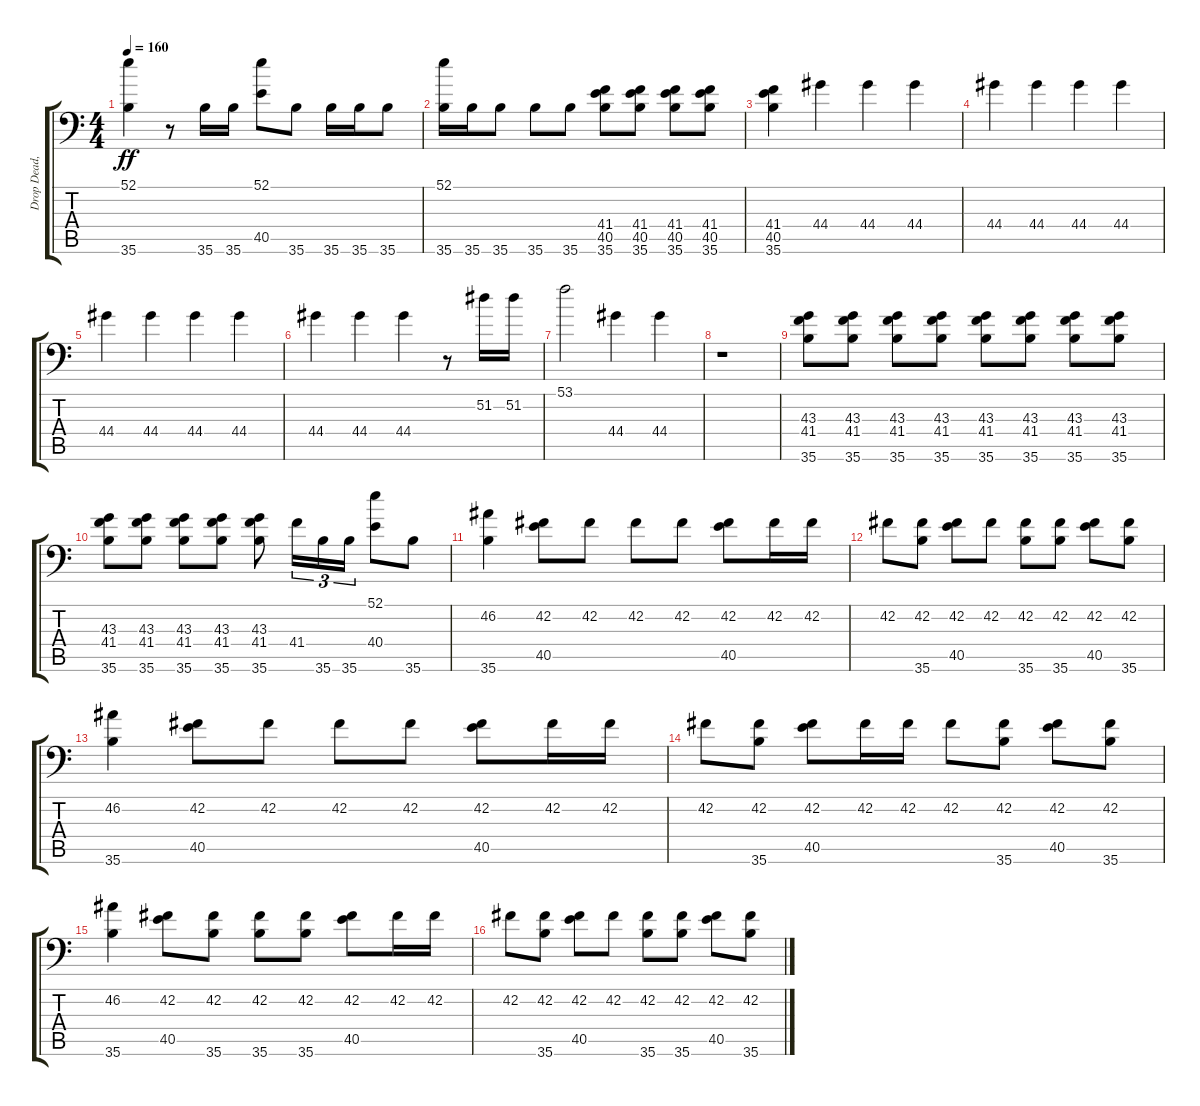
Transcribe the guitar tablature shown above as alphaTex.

\track ("Drop Dead, Johnny" "Drop Dead,") {instrument acousticgrandpiano}
\staff {score tabs}
\tuning (C-1 C-1 C-1 C-1 C-1 C-1) {hide}
\ts (4 4)
\tempo 160
\clef f4
\ks c
(52.1 35.6).4{dy ff} r.8 35.6.16 35.6.16 (52.1 40.5).8 35.6.8 35.6.16 35.6.16 35.6.8 |
(52.1 35.6).16 35.6.16 35.6.8 35.6.8 35.6.8 (41.4 40.5 35.6).8 (41.4 40.5 35.6).8 (41.4 40.5 35.6).8 (41.4 40.5 35.6).8 |
(41.4 40.5 35.6).4 44.4.4 44.4.4 44.4.4 |
44.4.4 44.4.4 44.4.4 44.4.4 |
44.4.4 44.4.4 44.4.4 44.4.4 |
44.4.4 44.4.4 44.4.4 r.8 51.2.16 51.2.16 |
53.1.2 44.4.4 44.4.4 |
r.1 |
(43.3 41.4 35.6).8 (43.3 41.4 35.6).8 (43.3 41.4 35.6).8 (43.3 41.4 35.6).8 (43.3 41.4 35.6).8 (43.3 41.4 35.6).8 (43.3 41.4 35.6).8 (43.3 41.4 35.6).8 |
(43.3 41.4 35.6).8 (43.3 41.4 35.6).8 (43.3 41.4 35.6).8 (43.3 41.4 35.6).8 (43.3 41.4 35.6).8 41.4.16{tu (3 2)} 35.6.16{tu (3 2)} 35.6.16{tu (3 2)} (52.1 40.4).8 35.6.8 |
(46.2 35.6).4 (42.2 40.5).8 42.2.8 42.2.8 42.2.8 (42.2 40.5).8 42.2.16 42.2.16 |
42.2.8 (42.2 35.6).8 (42.2 40.5).8 42.2.8 (42.2 35.6).8 (42.2 35.6).8 (42.2 40.5).8 (42.2 35.6).8 |
(46.2 35.6).4 (42.2 40.5).8 42.2.8 42.2.8 42.2.8 (42.2 40.5).8 42.2.16 42.2.16 |
42.2.8 (42.2 35.6).8 (42.2 40.5).8 42.2.16 42.2.16 42.2.8 (42.2 35.6).8 (42.2 40.5).8 (42.2 35.6).8 |
(46.2 35.6).4 (42.2 40.5).8 (42.2 35.6).8 (42.2 35.6).8 (42.2 35.6).8 (42.2 40.5).8 42.2.16 42.2.16 |
42.2.8 (42.2 35.6).8 (42.2 40.5).8 42.2.8 (42.2 35.6).8 (42.2 35.6).8 (42.2 40.5).8 (42.2 35.6).8
